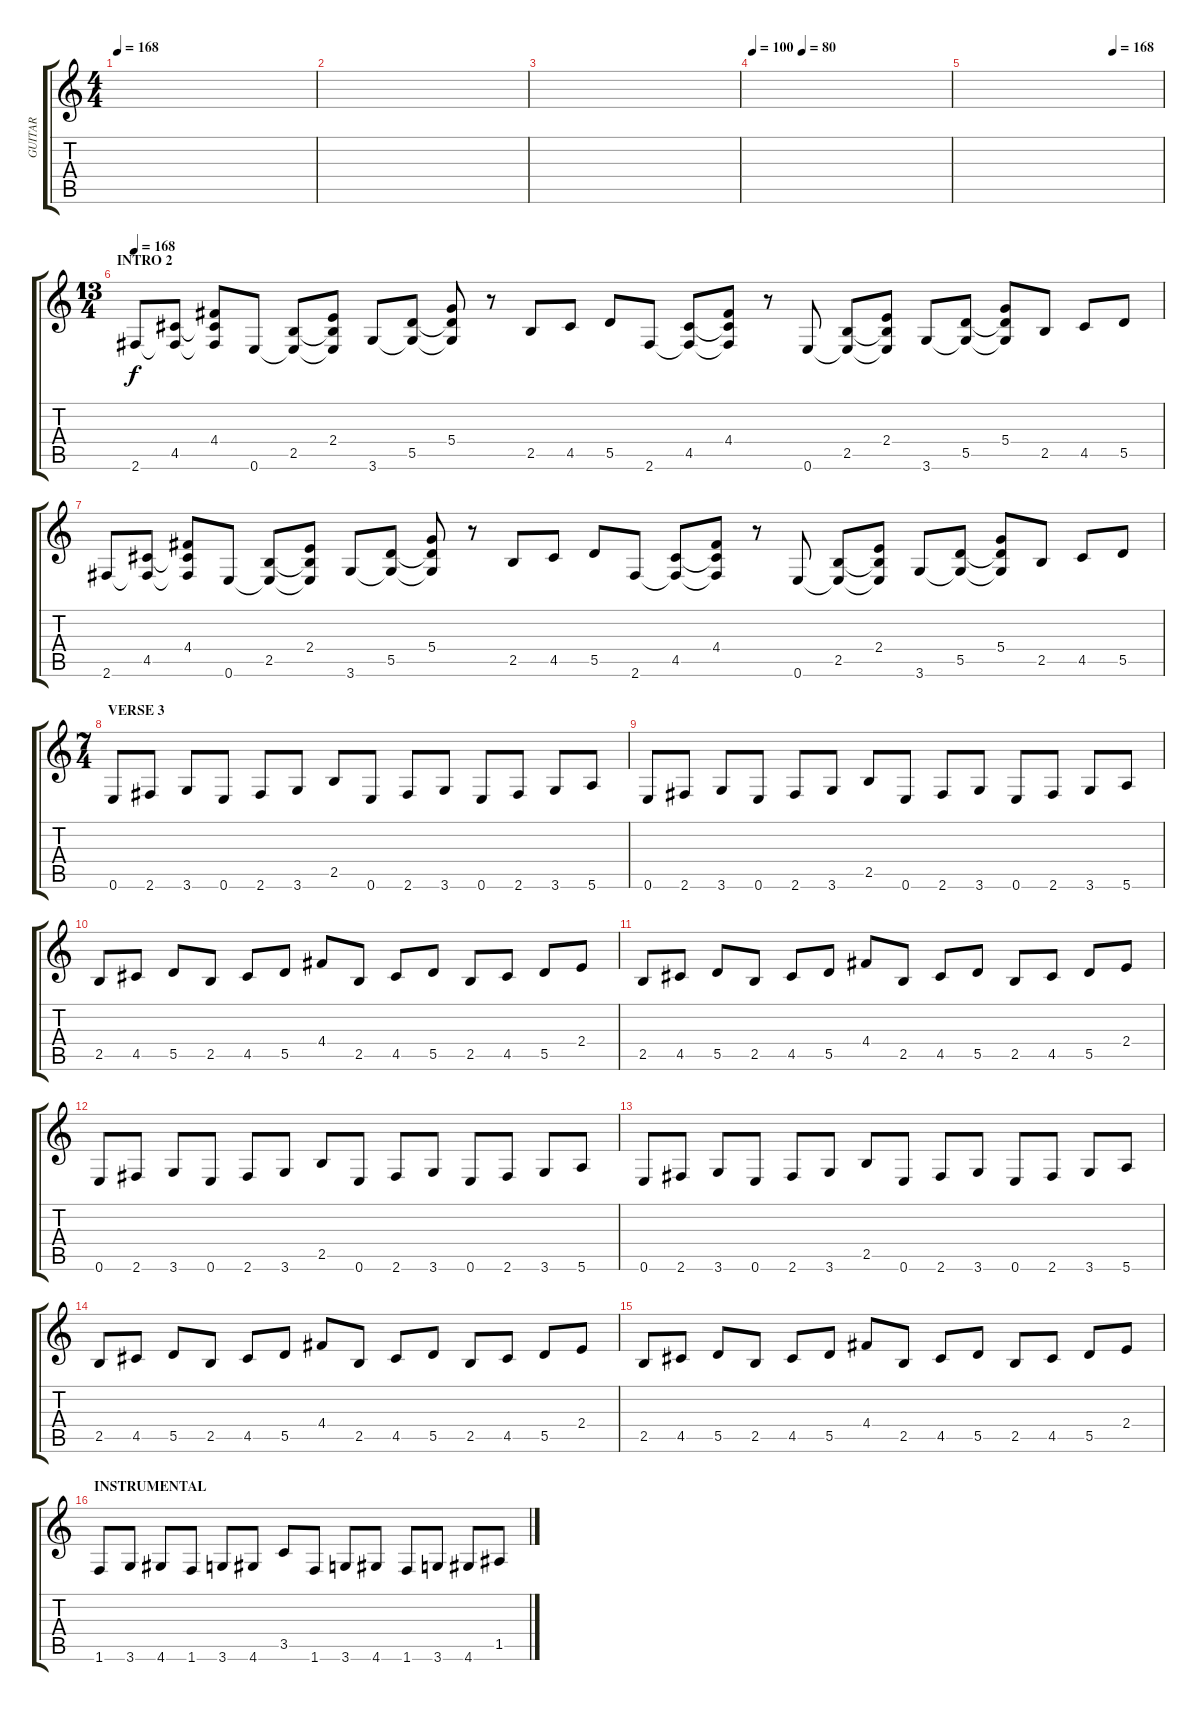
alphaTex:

\track ("GUITAR" "GUITAR") {instrument distortionguitar}
\staff {score tabs}
\tuning (E4 B3 G3 D3 A2 E2) {hide}
\ts (4 4)
\tempo 168
\clef g2
\ks c
|
|
|
\tempo 100
\tempo (80 0.25)
|
\tempo (168 0.75)
|
\ts (13 4)
\section ("" "INTRO 2")
\tempo 164
\tempo 168
2.6.8 (4.5 2.6{t}).8 (4.4 4.5{t} 2.6{t}).8 0.6.8 (2.5 0.6{t}).8 (2.4 2.5{t} 0.6{t}).8 3.6.8 (5.5 3.6{t}).8 (5.4 5.5{t} 3.6{t}).8 r.8 2.5.8 4.5.8 5.5.8 2.6.8 (4.5 2.6{t}).8 (4.4 4.5{t} 2.6{t}).8 r.8 0.6.8 (2.5 0.6{t}).8 (2.4 2.5{t} 0.6{t}).8 3.6.8 (5.5 3.6{t}).8 (5.4 5.5{t} 3.6{t}).8 2.5.8 4.5.8 5.5.8 |
2.6.8 (4.5 2.6{t}).8 (4.4 4.5{t} 2.6{t}).8 0.6.8 (2.5 0.6{t}).8 (2.4 2.5{t} 0.6{t}).8 3.6.8 (5.5 3.6{t}).8 (5.4 5.5{t} 3.6{t}).8 r.8 2.5.8 4.5.8 5.5.8 2.6.8 (4.5 2.6{t}).8 (4.4 4.5{t} 2.6{t}).8 r.8 0.6.8 (2.5 0.6{t}).8 (2.4 2.5{t} 0.6{t}).8 3.6.8 (5.5 3.6{t}).8 (5.4 5.5{t} 3.6{t}).8 2.5.8 4.5.8 5.5.8 |
\ts (7 4)
\section ("" "VERSE 3 ")
0.6.8 2.6.8 3.6.8 0.6.8 2.6.8 3.6.8 2.5.8 0.6.8 2.6.8 3.6.8 0.6.8 2.6.8 3.6.8 5.6.8 |
0.6.8 2.6.8 3.6.8 0.6.8 2.6.8 3.6.8 2.5.8 0.6.8 2.6.8 3.6.8 0.6.8 2.6.8 3.6.8 5.6.8 |
2.5.8 4.5.8 5.5.8 2.5.8 4.5.8 5.5.8 4.4.8 2.5.8 4.5.8 5.5.8 2.5.8 4.5.8 5.5.8 2.4.8 |
2.5.8 4.5.8 5.5.8 2.5.8 4.5.8 5.5.8 4.4.8 2.5.8 4.5.8 5.5.8 2.5.8 4.5.8 5.5.8 2.4.8 |
0.6.8 2.6.8 3.6.8 0.6.8 2.6.8 3.6.8 2.5.8 0.6.8 2.6.8 3.6.8 0.6.8 2.6.8 3.6.8 5.6.8 |
0.6.8 2.6.8 3.6.8 0.6.8 2.6.8 3.6.8 2.5.8 0.6.8 2.6.8 3.6.8 0.6.8 2.6.8 3.6.8 5.6.8 |
2.5.8 4.5.8 5.5.8 2.5.8 4.5.8 5.5.8 4.4.8 2.5.8 4.5.8 5.5.8 2.5.8 4.5.8 5.5.8 2.4.8 |
2.5.8 4.5.8 5.5.8 2.5.8 4.5.8 5.5.8 4.4.8 2.5.8 4.5.8 5.5.8 2.5.8 4.5.8 5.5.8 2.4.8 |
\section ("" "INSTRUMENTAL")
1.6.8 3.6.8 4.6.8 1.6.8 3.6.8 4.6.8 3.5.8 1.6.8 3.6.8 4.6.8 1.6.8 3.6.8 4.6.8 1.5.8
